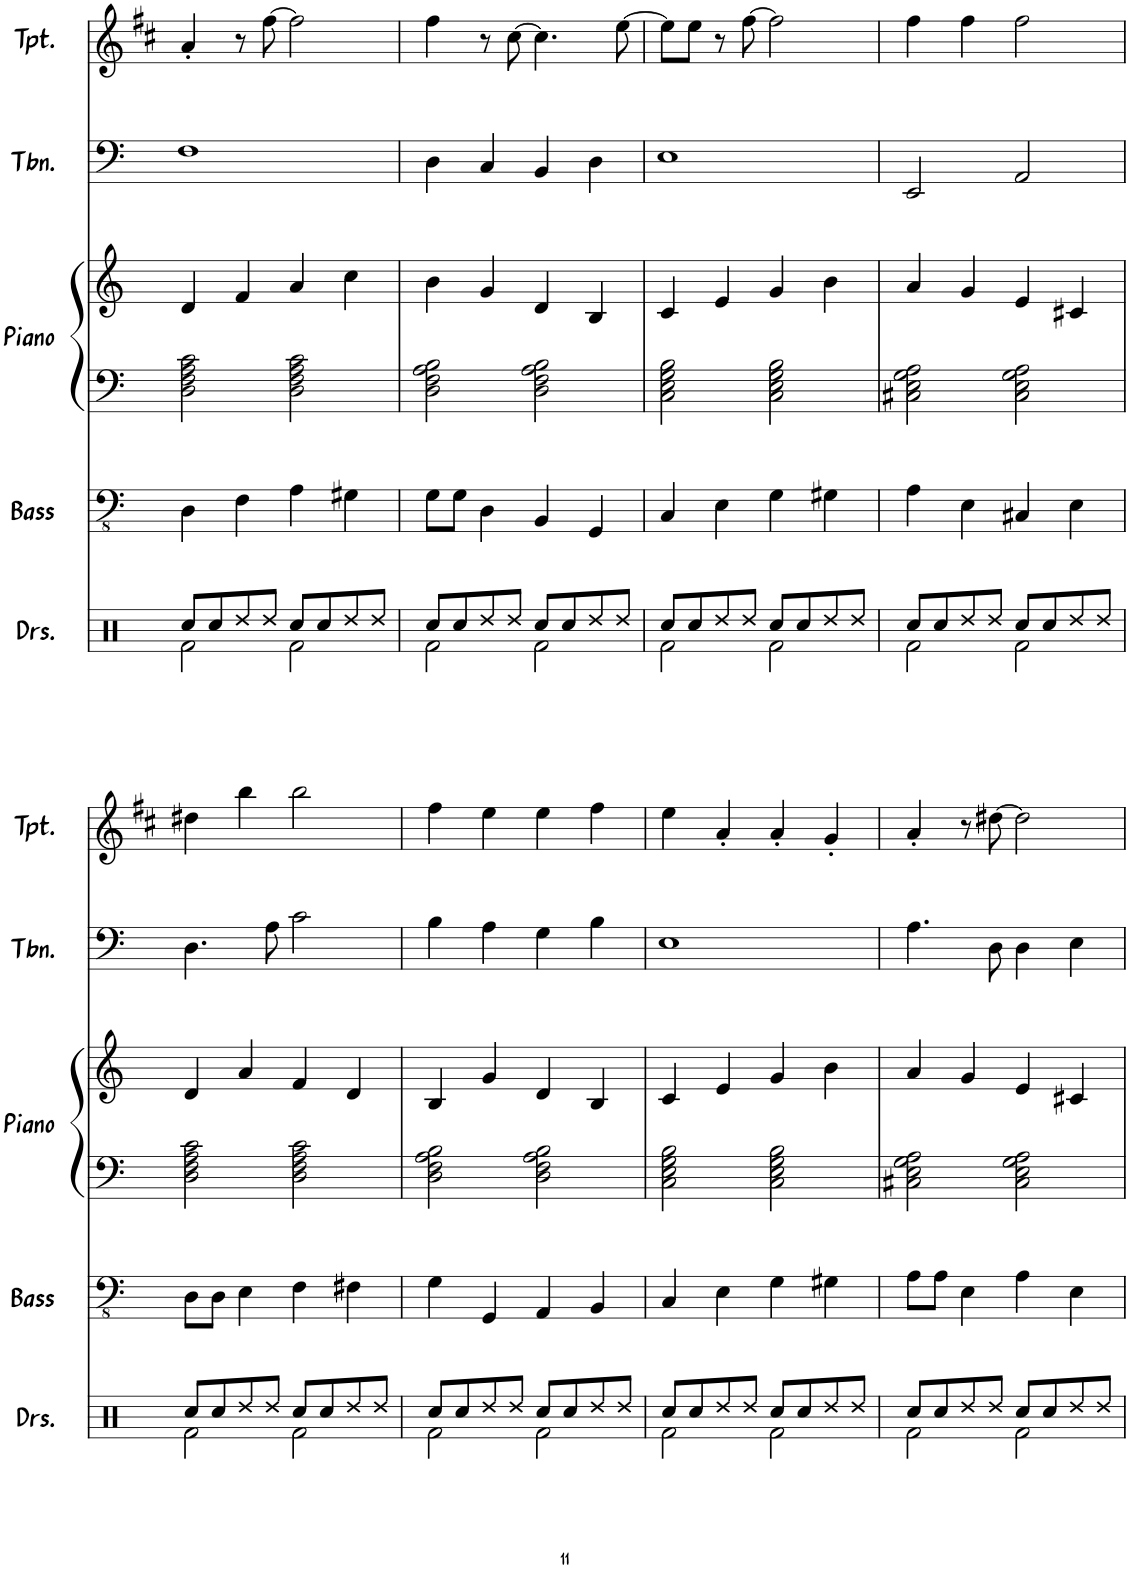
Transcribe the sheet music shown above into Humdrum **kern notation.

**kern	**kern	**kern	**kern	**kern	**kern
*part5	*part4	*part3	*part3	*part2	*part1
*staff6	*staff5	*staff4	*staff3	*staff2	*staff1
*I"Drumset	*I"Bass	*I"Piano	*	*I"Trombone	*I"Trumpet
*I'Drs.	*I'Bass	*I'Piano	*	*I'Tbn.	*I'Tpt.
!!LO:PB:g=z
*clefX	*clefFv4	*clefF4	*clefG2	*clefF4	*clefG2
*	*	*	*	*	*Trd1c2
*k[]	*k[]	*k[]	*k[]	*k[]	*k[f#c#]
*M4/4	*M4/4	*M4/4	*M4/4	*M4/4	*M4/4
=77	=77	=77	=77	=77	=77
*^	*	*	*	*	*
8Rcc/L	2Rf\	4DD\	2D\ 2F\ 2A\ 2c\	4d/	1F	4a'/
8Rcc/	.	.	.	.	.	.
8Rdd/	.	4FF\	.	4f/	.	8r
8Rdd/J	.	.	.	.	.	[8ff#\
8Rcc/L	2Rf\	4AA\	2D\ 2F\ 2A\ 2c\	4a/	.	2ff#\]
8Rcc/	.	.	.	.	.	.
8Rdd/	.	4GG#X\	.	4cc\	.	.
8Rdd/J	.	.	.	.	.	.
=78	=78	=78	=78	=78	=78	=78
8Rcc/L	2Rf\	8GG\L	2D\ 2F\ 2A\ 2B\	4b\	4D\	4ff#\
8Rcc/	.	8GG\J	.	.	.	.
8Rdd/	.	4DD\	.	4g/	4C/	8r
8Rdd/J	.	.	.	.	.	[8cc#\
8Rcc/L	2Rf\	4BBB/	2D\ 2F\ 2A\ 2B\	4d/	4BB/	4.cc#\]
8Rcc/	.	.	.	.	.	.
8Rdd/	.	4GGG/	.	4B/	4D\	.
8Rdd/J	.	.	.	.	.	[8ee\
=79	=79	=79	=79	=79	=79	=79
8Rcc/L	2Rf\	4CC/	2C\ 2E\ 2G\ 2B\	4c/	1E	8ee\L]
8Rcc/	.	.	.	.	.	8ee\J
8Rdd/	.	4EE\	.	4e/	.	8r
8Rdd/J	.	.	.	.	.	[8ff#\
8Rcc/L	2Rf\	4GG\	2C\ 2E\ 2G\ 2B\	4g/	.	2ff#\]
8Rcc/	.	.	.	.	.	.
8Rdd/	.	4GG#X\	.	4b\	.	.
8Rdd/J	.	.	.	.	.	.
=80	=80	=80	=80	=80	=80	=80
8Rcc/L	2Rf\	4AA\	2C#X\ 2E\ 2G\ 2A\	4a/	2EE/	4ff#\
8Rcc/	.	.	.	.	.	.
8Rdd/	.	4EE\	.	4g/	.	4ff#\
8Rdd/J	.	.	.	.	.	.
8Rcc/L	2Rf\	4CC#X/	2C#\ 2E\ 2G\ 2A\	4e/	2AA/	2ff#\
8Rcc/	.	.	.	.	.	.
8Rdd/	.	4EE\	.	4c#X/	.	.
8Rdd/J	.	.	.	.	.	.
!!LO:LB:g=z
=81	=81	=81	=81	=81	=81	=81
8Rcc/L	2Rf\	8DD\L	2D\ 2F\ 2A\ 2c\	4d/	4.D\	4dd#X\
8Rcc/	.	8DD\J	.	.	.	.
8Rdd/	.	4EE\	.	4a/	.	4bb\
8Rdd/J	.	.	.	.	8A\	.
8Rcc/L	2Rf\	4FF\	2D\ 2F\ 2A\ 2c\	4f/	2c\	2bb\
8Rcc/	.	.	.	.	.	.
8Rdd/	.	4FF#X\	.	4d/	.	.
8Rdd/J	.	.	.	.	.	.
=82	=82	=82	=82	=82	=82	=82
8Rcc/L	2Rf\	4GG\	2D\ 2F\ 2A\ 2B\	4B/	4B\	4ff#\
8Rcc/	.	.	.	.	.	.
8Rdd/	.	4GGG/	.	4g/	4A\	4ee\
8Rdd/J	.	.	.	.	.	.
8Rcc/L	2Rf\	4AAA/	2D\ 2F\ 2A\ 2B\	4d/	4G\	4ee\
8Rcc/	.	.	.	.	.	.
8Rdd/	.	4BBB/	.	4B/	4B\	4ff#\
8Rdd/J	.	.	.	.	.	.
=83	=83	=83	=83	=83	=83	=83
8Rcc/L	2Rf\	4CC/	2C\ 2E\ 2G\ 2B\	4c/	1E	4ee\
8Rcc/	.	.	.	.	.	.
8Rdd/	.	4EE\	.	4e/	.	4a'/
8Rdd/J	.	.	.	.	.	.
8Rcc/L	2Rf\	4GG\	2C\ 2E\ 2G\ 2B\	4g/	.	4a'/
8Rcc/	.	.	.	.	.	.
8Rdd/	.	4GG#X\	.	4b\	.	4g'/
8Rdd/J	.	.	.	.	.	.
=84	=84	=84	=84	=84	=84	=84
8Rcc/L	2Rf\	8AA\L	2C#X\ 2E\ 2G\ 2A\	4a/	4.A\	4a'/
8Rcc/	.	8AA\J	.	.	.	.
8Rdd/	.	4EE\	.	4g/	.	8r
8Rdd/J	.	.	.	.	8D\	[8dd#X\
8Rcc/L	2Rf\	4AA\	2C#\ 2E\ 2G\ 2A\	4e/	4D\	2dd#\]
8Rcc/	.	.	.	.	.	.
8Rdd/	.	4EE\	.	4c#X/	4E\	.
8Rdd/J	.	.	.	.	.	.
*v	*v	*	*	*	*	*
=	=	=	=	=	=
*-	*-	*-	*-	*-	*-
